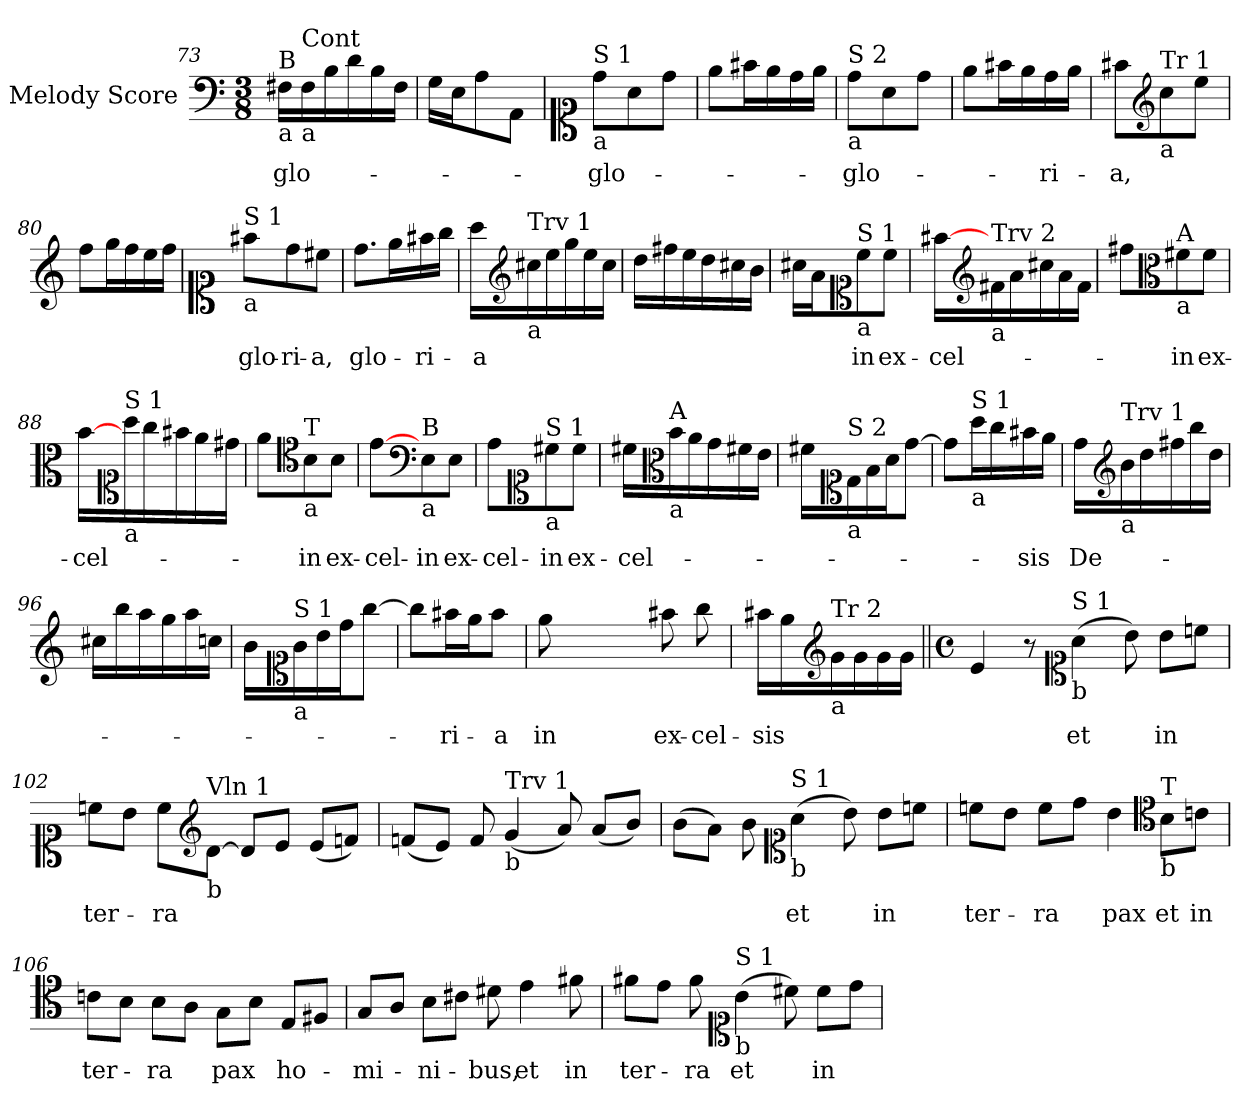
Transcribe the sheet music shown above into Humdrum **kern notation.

**kern	**text
*part1	*part1
*staff1	*staff1
*I"Melody Score	*
*clefF4	*
*k[]	*
*M3/8	*
=73	=73
!LO:TX:a:t=B	!
!LO:TX:b:t=a	!
!	!LO:LY:b
16F#\LL	glo-
!LO:TX:a:t=Cont	!
!LO:TX:b:t=a	!
16F#\	.
16B\	.
16d\	.
16B\	.
16F#\JJ	.
=74	=74
16G\LL	.
16E\J	.
8A\	.
8AA\J	.
=75	=75
*clefC1	*
!LO:TX:a:t=S 1	!
!LO:TX:b:t=a	!
!	!LO:LY:b
8dd\L	glo-
8a\	.
8dd\J	.
=76	=76
8ee\L	.
16ff#\L	.
16ee\	.
16dd\	.
16ee\JJ	.
=77	=77
!LO:TX:a:t=S 2	!
!LO:TX:b:t=a	!
!	!LO:LY:b
8dd\L	glo-
8a\	.
8dd\J	.
=78	=78
8ee\L	.
16ff#\L	.
16ee\	.
!	!LO:LY:b
16dd\	ri-
16ee\JJ	.
=79	=79
!	!LO:LY:b
8ff#\L	-a,
*clefG2	*
!LO:TX:a:t=Tr 1	!
!LO:TX:b:t=a	!
8cc\	.
8ee\J	.
=80	=80
8ff\L	.
16gg\L	.
16ff\	.
16ee\	.
16ff\JJ	.
=81	=81
*clefC1	*
!LO:TX:a:t=S 1	!
!LO:TX:b:t=a	!
!	!LO:LY:b
8ff#\L	glo-
!	!LO:LY:b
8dd\	-ri-
!	!LO:LY:b
8cc#\J	-a,
=82	=82
!	!LO:LY:b
8.dd\L	glo-
16ee\L	.
!	!LO:LY:b
16ff#\	-ri-
16gg\JJ	.
=83	=83
!	!LO:LY:b
16aa\LL	-a
*clefG2	*
!LO:TX:a:t=Trv 1	!
!LO:TX:b:t=a	!
16cc#\	.
16ee\	.
16gg\	.
16ee\	.
16cc#\JJ	.
=84	=84
16dd\LL	.
16ff#\	.
16ee\	.
16dd\	.
16cc#\	.
16b\JJ	.
=85	=85
16cc#\LL	.
16a\J	.
*clefC1	*
!LO:TX:a:t=S 1	!
!LO:TX:b:t=a	!
!	!LO:LY:b
8cc#\	in
!	!LO:LY:b
8cc#\J	ex-
=86	=86
!	!LO:LY:b
[16ff#\LL	-cel-
*clefG2	*
!LO:TX:a:t=Trv 2	!
!LO:TX:b:t=a	!
16f#\	.
16a\	.
16cc#\	.
16a\	.
16f#\JJ	.
=87	=87
8ff#\L	.
*clefC3	*
!LO:TX:a:t=A	!
!LO:TX:b:t=a	!
!	!LO:LY:b
8f#\	in
!	!LO:LY:b
8f#\J	ex-
=88	=88
!	!LO:LY:b
[16b\LL	-cel-
*clefC1	*
!LO:TX:a:t=S 1	!
!LO:TX:b:t=a	!
16aa\	.
16gg\	.
16ff#\	.
16ee\	.
16dd#X\JJ	.
=89	=89
8ee\L	.
*clefC4	*
!LO:TX:a:t=T	!
!LO:TX:b:t=a	!
!	!LO:LY:b
8B\	in
!	!LO:LY:b
8B\J	ex-
=90	=90
!	!LO:LY:b
[8e\L	-cel-
*clefF4	*
!LO:TX:a:t=B	!
!LO:TX:b:t=a	!
!	!LO:LY:b
8E\	in
!	!LO:LY:b
8E\J	ex-
=91	=91
!	!LO:LY:b
8A\L	-cel-
*clefC1	*
!LO:TX:a:t=S 1	!
!LO:TX:b:t=a	!
!	!LO:LY:b
8cc#\	in
!	!LO:LY:b
8cc#\J	ex-
=92	=92
!	!LO:LY:b
16cc#\LL	-cel-
*clefC3	*
!LO:TX:a:t=A	!
!LO:TX:b:t=a	!
16b\	.
16a\	.
16g\	.
16f#\	.
16e\JJ	.
=93	=93
16f#\LL	.
*clefC1	*
!LO:TX:a:t=S 2	!
!LO:TX:b:t=a	!
16d\	.
16f#\	.
16a\J	.
[8dd\J	.
=94	=94
8dd\L]	.
!LO:TX:a:t=S 1	!
!LO:TX:b:t=a	!
16aa\L	.
16gg\	.
!	!LO:LY:b
16ff#\	-sis
16ee\JJ	.
=95	=95
!	!LO:LY:b
16dd\LL	De-
*clefG2	*
!LO:TX:a:t=Trv 1	!
!LO:TX:b:t=a	!
16b\	.
16dd\	.
16ff#\	.
16bb\	.
16dd\JJ	.
=96	=96
16cc#\LL	.
16bb\	.
16aa\	.
16gg\	.
16aa\	.
16ccn\JJ	.
=97	=97
16b\LL	.
*clefC1	*
!LO:TX:a:t=S 1	!
!LO:TX:b:t=a	!
16g\	.
16b\	.
16dd\J	.
[8gg\J	.
=98	=98
8gg\L]	.
!	!LO:LY:b
16ff#\L	-ri-
16ee\J	.
!	!LO:LY:b
8ff#\J	-a
=99	=99
!	!LO:LY:b
*^	*
8ee\	4.ryy	in
4.ryy	.	.
.	4.ryy	.
!	!	!LO:LY:b
8ff#\	.	ex-
!	!	!LO:LY:b
8gg\	.	-cel-
*v	*v	*
=100	=100
!	!LO:LY:b
16ff#\LL	-sis
16ee\	.
*clefG2	*
!LO:TX:a:t=Tr 2	!
!LO:TX:b:t=a	!
16g\	.
16g\	.
16g\	.
16g\JJ	.
=101||	=101||
*M4/4	*
*met(c)	*
*MM94	*
4e/	.
8r	.
*clefC1	*
!LO:TX:a:t=S 1	!
!LO:TX:b:t=b	!
!	!LO:LY:b
(4a\	et
8b\)	.
!	!LO:LY:b
8b\L	in
8ccn\J	.
=102	=102
!	!LO:LY:b
8ccn\L	ter-
8b\J	.
!	!LO:LY:b
8cc\L	-ra
*clefG2	*
!LO:TX:a:t=Vln 1	!
!LO:TX:b:t=b	!
[8d\J	.
8d/L]	.
8e/J	.
(8e/L	.
8fn/J)	.
=103	=103
(8fn/L	.
8e/J)	.
8f/	.
!LO:TX:a:t=Trv 1	!
!LO:TX:b:t=b	!
(4g/	.
8a/)	.
(8a/L	.
8b/J)	.
=104	=104
(8b\L	.
8a\J)	.
8b\	.
*clefC1	*
!LO:TX:a:t=S 1	!
!LO:TX:b:t=b	!
!	!LO:LY:b
(4a\	et
8b\)	.
!	!LO:LY:b
8b\L	in
8ccn\J	.
=105	=105
!	!LO:LY:b
8ccn\L	ter-
8b\J	.
!	!LO:LY:b
8cc\L	-ra
8dd\J	.
!	!LO:LY:b
4b\	pax
*clefC4	*
!LO:TX:a:t=T	!
!LO:TX:b:t=b	!
!	!LO:LY:b
8B\L	et
!	!LO:LY:b
8cn\J	in
=106	=106
!	!LO:LY:b
8cn\L	ter-
8B\J	.
!	!LO:LY:b
8B\L	-ra
8A\J	.
!	!LO:LY:b
8G\L	pax
8B\J	.
!	!LO:LY:b
8E/L	ho-
8F#/J	.
=107	=107
!	!LO:LY:b
8G/L	-mi-
8A/J	.
!	!LO:LY:b
8B\L	-ni-
8c#\J	.
!	!LO:LY:b
8d#X\	-bus,
!	!LO:LY:b
4e\	et
!	!LO:LY:b
8f#\	in
=108	=108
!	!LO:LY:b
8f#\L	ter-
8e\J	.
!	!LO:LY:b
8f#\	-ra
*clefC1	*
!LO:TX:a:t=S 1	!
!LO:TX:b:t=b	!
!	!LO:LY:b
(4b\	et
8cc#\)	.
!	!LO:LY:b
8cc#\L	in
8dd\J	.
=	=
*-	*-
